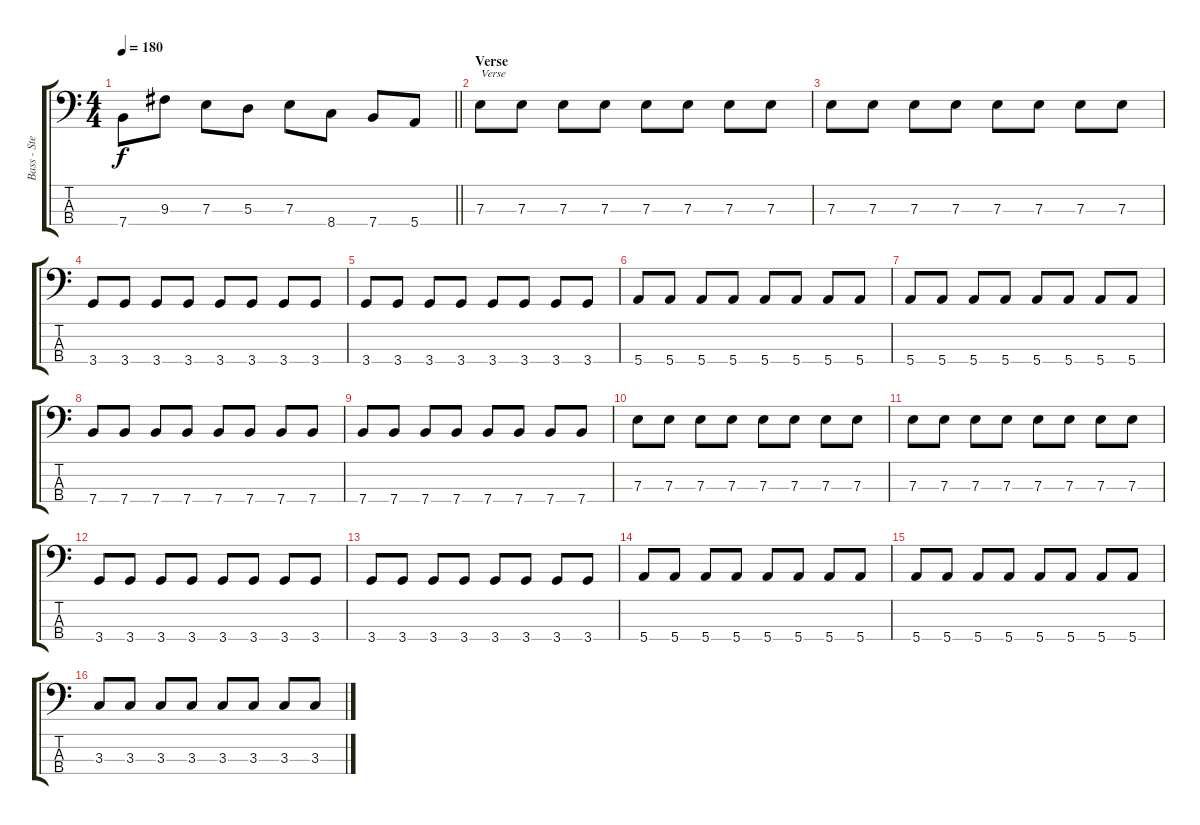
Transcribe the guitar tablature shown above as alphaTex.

\track ("Bass - Steve Papoutsis" "Bass - Ste") {instrument electricbassfinger}
\staff {score tabs}
\tuning (G2 D2 A1 E1) {hide}
\ts (4 4)
\tempo 180
\clef f4
\barLineRight lightlight
\ks c
7.4.8{dy f} 9.3.8 7.3.8 5.3.8 7.3.8 8.4.8 7.4.8 5.4.8 |
\section ("" "Verse")
7.3.8{txt "Verse"} 7.3.8 7.3.8 7.3.8 7.3.8 7.3.8 7.3.8 7.3.8 |
7.3.8 7.3.8 7.3.8 7.3.8 7.3.8 7.3.8 7.3.8 7.3.8 |
3.4.8 3.4.8 3.4.8 3.4.8 3.4.8 3.4.8 3.4.8 3.4.8 |
3.4.8 3.4.8 3.4.8 3.4.8 3.4.8 3.4.8 3.4.8 3.4.8 |
5.4.8 5.4.8 5.4.8 5.4.8 5.4.8 5.4.8 5.4.8 5.4.8 |
5.4.8 5.4.8 5.4.8 5.4.8 5.4.8 5.4.8 5.4.8 5.4.8 |
7.4.8 7.4.8 7.4.8 7.4.8 7.4.8 7.4.8 7.4.8 7.4.8 |
7.4.8 7.4.8 7.4.8 7.4.8 7.4.8 7.4.8 7.4.8 7.4.8 |
7.3.8 7.3.8 7.3.8 7.3.8 7.3.8 7.3.8 7.3.8 7.3.8 |
7.3.8 7.3.8 7.3.8 7.3.8 7.3.8 7.3.8 7.3.8 7.3.8 |
3.4.8 3.4.8 3.4.8 3.4.8 3.4.8 3.4.8 3.4.8 3.4.8 |
3.4.8 3.4.8 3.4.8 3.4.8 3.4.8 3.4.8 3.4.8 3.4.8 |
5.4.8 5.4.8 5.4.8 5.4.8 5.4.8 5.4.8 5.4.8 5.4.8 |
5.4.8 5.4.8 5.4.8 5.4.8 5.4.8 5.4.8 5.4.8 5.4.8 |
3.3.8 3.3.8 3.3.8 3.3.8 3.3.8 3.3.8 3.3.8 3.3.8
